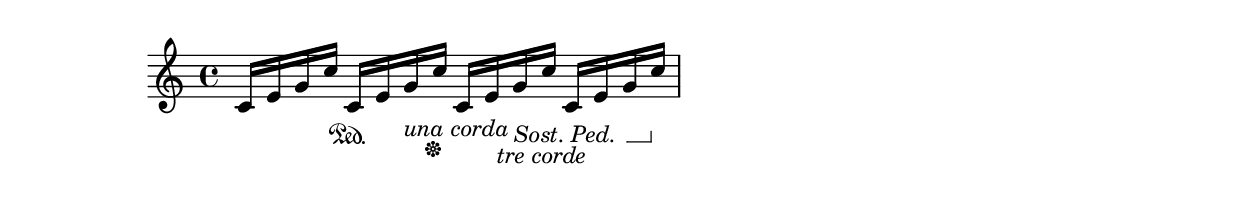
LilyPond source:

\header {

  texidoc = "Pedals.  Run @code{timidity -idvvv file.midi |grep Midi}
  to see midi events."

}

\version "2.19.21"

\score {
  \relative {
    {
      { c'16 e g c }
      
      { c,16\sustainOn e g c\sustainOff }
      { c,16\unaCorda e g c\treCorde }
      { c,16\sostenutoOn e g c\sostenutoOff }
    }
  }
  \midi {}
  \layout{}
}
